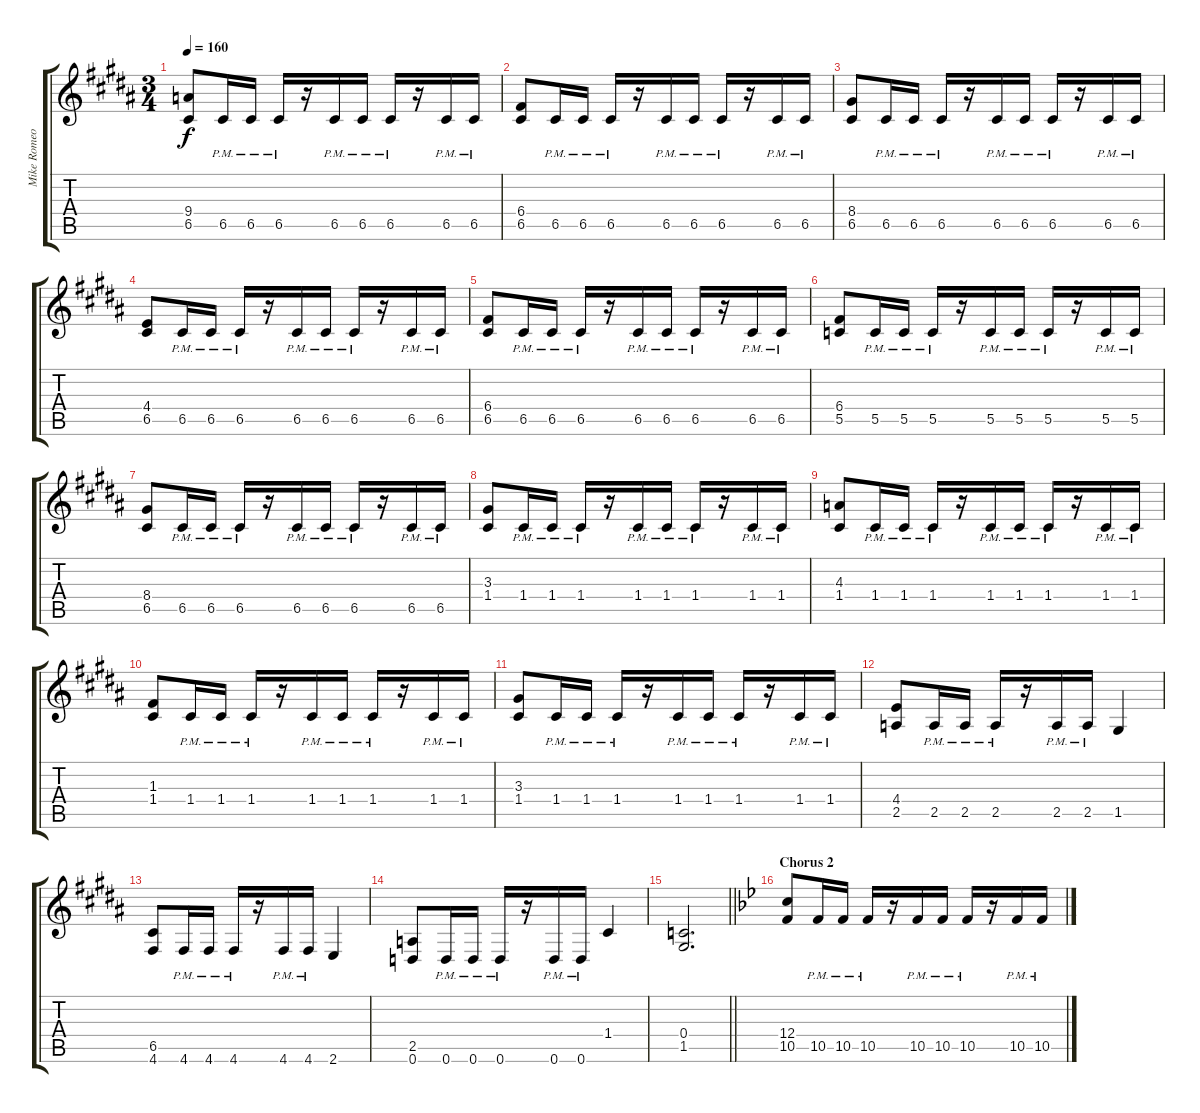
\track ("Mike Romeo (guitar)" "Mike Romeo") {instrument distortionguitar}
\staff {score tabs}
\tuning (D4 A3 F3 C3 G2 D2) {hide}
\ts (3 4)
\tempo 160
\clef g2
\ks g#minor
(9.4 6.5).8{dy f} 6.5{pm}.16 6.5{pm}.16 6.5{pm}.16 r.16 6.5{pm}.16 6.5{pm}.16 6.5{pm}.16 r.16 6.5{pm}.16 6.5{pm}.16 |
(6.4 6.5).8 6.5{pm}.16 6.5{pm}.16 6.5{pm}.16 r.16 6.5{pm}.16 6.5{pm}.16 6.5{pm}.16 r.16 6.5{pm}.16 6.5{pm}.16 |
(8.4 6.5).8 6.5{pm}.16 6.5{pm}.16 6.5{pm}.16 r.16 6.5{pm}.16 6.5{pm}.16 6.5{pm}.16 r.16 6.5{pm}.16 6.5{pm}.16 |
(4.4 6.5).8 6.5{pm}.16 6.5{pm}.16 6.5{pm}.16 r.16 6.5{pm}.16 6.5{pm}.16 6.5{pm}.16 r.16 6.5{pm}.16 6.5{pm}.16 |
(6.4 6.5).8 6.5{pm}.16 6.5{pm}.16 6.5{pm}.16 r.16 6.5{pm}.16 6.5{pm}.16 6.5{pm}.16 r.16 6.5{pm}.16 6.5{pm}.16 |
(6.4 5.5).8 5.5{pm}.16 5.5{pm}.16 5.5{pm}.16 r.16 5.5{pm}.16 5.5{pm}.16 5.5{pm}.16 r.16 5.5{pm}.16 5.5{pm}.16 |
(8.4 6.5).8 6.5{pm}.16 6.5{pm}.16 6.5{pm}.16 r.16 6.5{pm}.16 6.5{pm}.16 6.5{pm}.16 r.16 6.5{pm}.16 6.5{pm}.16 |
(3.3 1.4).8 1.4{pm}.16 1.4{pm}.16 1.4{pm}.16 r.16 1.4{pm}.16 1.4{pm}.16 1.4{pm}.16 r.16 1.4{pm}.16 1.4{pm}.16 |
(4.3 1.4).8 1.4{pm}.16 1.4{pm}.16 1.4{pm}.16 r.16 1.4{pm}.16 1.4{pm}.16 1.4{pm}.16 r.16 1.4{pm}.16 1.4{pm}.16 |
(1.3 1.4).8 1.4{pm}.16 1.4{pm}.16 1.4{pm}.16 r.16 1.4{pm}.16 1.4{pm}.16 1.4{pm}.16 r.16 1.4{pm}.16 1.4{pm}.16 |
(3.3 1.4).8 1.4{pm}.16 1.4{pm}.16 1.4{pm}.16 r.16 1.4{pm}.16 1.4{pm}.16 1.4{pm}.16 r.16 1.4{pm}.16 1.4{pm}.16 |
(4.4 2.5).8 2.5{pm}.16 2.5{pm}.16 2.5{pm}.16 r.16 2.5{pm}.16 2.5{pm}.16 1.5.4 |
(6.5 4.6).8 4.6{pm}.16 4.6{pm}.16 4.6{pm}.16 r.16 4.6{pm}.16 4.6{pm}.16 2.6.4 |
(2.5 0.6).8 0.6{pm}.16 0.6{pm}.16 0.6{pm}.16 r.16 0.6{pm}.16 0.6{pm}.16 1.4.4 |
\barLineRight lightlight
(0.4 1.5).2{d} |
\section ("" "Chorus 2")
\ks gminor
(12.4 10.5).8 10.5{pm}.16 10.5{pm}.16 10.5{pm}.16 r.16 10.5{pm}.16 10.5{pm}.16 10.5{pm}.16 r.16 10.5{pm}.16 10.5{pm}.16
